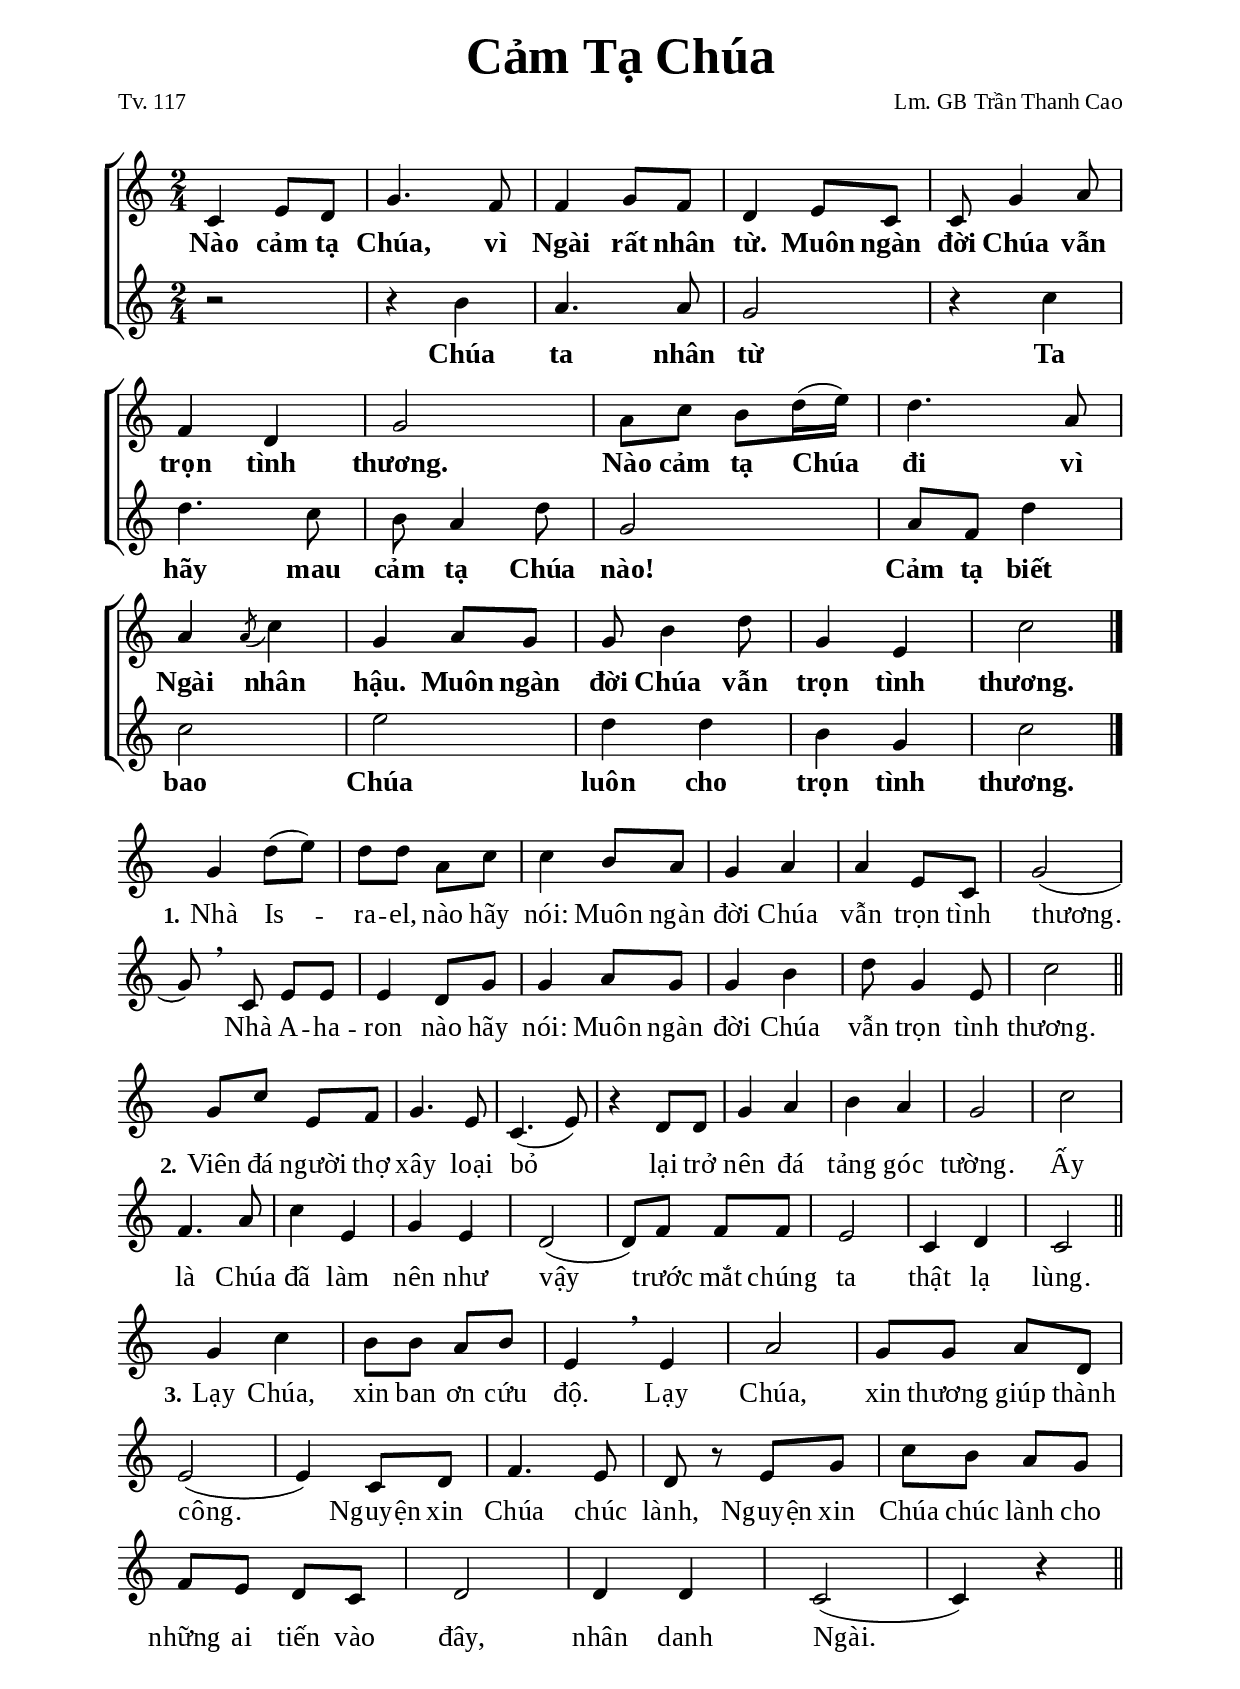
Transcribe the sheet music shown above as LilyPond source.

% Cài đặt chung
\version "2.22.1"
\include "english.ly"

\header {
  title = \markup { \fontsize #3 "Cảm Tạ Chúa" }
  poet = "Tv. 117"
  composer = "Lm. GB Trần Thanh Cao"
  arranger = " "
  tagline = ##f
}

global = {
  \key c \major
  \time 2/4
}

\paper {
  #(set-paper-size "a4")
  top-margin = 10\mm
  bottom-margin = 10\mm
  left-margin = 20\mm
  right-margin = 20\mm
  indent = #0
  #(define fonts
    (make-pango-font-tree
      "Liberation Serif"
      "Liberation Serif"
      "Liberation Serif"
      (/ 20 20)))
  page-count = #1
}

% Nhạc điệp khúc
nhacDiepKhucSop = \relative c' {
  c4 e8 d |
  g4. f8 |
  f4 g8 f |
  d4 e8 c |
  c g'4 a8 |
  f4 d |
  g2 |
  a8 c b d16 (e) |
  d4. a8 |
  a4 \acciaccatura a8 c4 |
  g a8 g |
  g b4 d8 |
  g,4 e |
  c'2 \bar "|."
}

nhacDiepKhucBas = \relative c'' {
  r2 |
  r4 b |
  a4. a8 |
  g2 |
  r4 c |
  d4. c8 |
  b a4 d8 |
  g,2 |
  a8 f d'4 |
  c2 |
  e |
  d4 d |
  b g |
  c2 \bar "|."
}

% Nhạc phiên khúc
nhacPhienKhucMot = \relative c'' {
  g4 d'8 (e) |
  d d a c |
  c4 b8 a |
  g4 a |
  a e8 c |
  g'2 ( |
  g8) \breathe c, e e |
  e4 d8 g |
  g4 a8 g |
  g4 b |
  d8 g,4 e8 |
  c'2 \bar "||"
}

nhacPhienKhucHai = \relative c'' {
  g8 c e, f |
  g4. e8 |
  c4. (e8) |
  r4 d8 d |
  g4 a |
  b a |
  g2 |
  c |
  f,4. a8 |
  c4 e, |
  g e |
  d2 ( |
  d8) f f f |
  e2 |
  c4 d |
  c2 \bar "||"
}

nhacPhienKhucBa = \relative c'' {
  g4 c |
  b8 b a b |
  e,4 \breathe e |
  a2 |
  g8 g a d, |
  e2 ( |
  e4) c8 d |
  f4. e8 |
  d r e g |
  c b a g |
  f e d c |
  d2 |
  d4 d |
  c2 ( |
  c4) r \bar "||"
}

nhacPhienKhucBon = \relative c' {
  d8 e c4 |
  a' g8 e |
  c'4 b8 a |
  g2 |
  f4 f |
  d8 d g4 ( |
  g) b,8 b |
  d4. c8 |
  c2 \bar "||"
}

% Lời điệp khúc
loiDiepKhucSop = \lyricmode {
  Nào cảm tạ Chúa, vì Ngài rất nhân từ.
  Muôn ngàn đời Chúa vẫn trọn tình thương.
  Nào cảm tạ Chúa đi vì Ngài nhân hậu.
  Muôn ngàn đời Chúa vẫn trọn tình thương.
}

loiDiepKhucBas = \lyricmode {
  Chúa ta nhân từ
  Ta hãy mau cảm tạ Chúa nào!
  Cảm tạ biết bao
  Chúa luôn cho trọn tình thương.
}

% Lời phiên khúc
loiPhienKhucMot = \lyricmode {
  \set stanza = #"1."
  Nhà Is -- ra -- el, nào hãy nói:
  Muôn ngàn đời Chúa vẫn trọn tình thương.
  Nhà A -- ha -- ron nào hãy nói:
  Muôn ngàn đời Chúa vẫn trọn tình thương.
}

loiPhienKhucHai = \lyricmode {
  \set stanza = #"2."
  Viên đá người thợ xây loại bỏ
  lại trở nên đá tảng góc tường.
  Ấy là Chúa đã làm nên như vậy
  trước mắt chúng ta thật lạ lùng.
}

loiPhienKhucBa = \lyricmode {
  \set stanza = #"3."
  Lạy Chúa, xin ban ơn cứu độ.
  Lạy Chúa, xin thương giúp thành công.
  Nguyện xin Chúa chúc lành,
  Nguyện xin Chúa chúc lành cho những ai tiến vào đây,
  nhân danh Ngài.
}

loiPhienKhucBon = \lyricmode {
  \set stanza = #"4."
  Từ thánh điện chúng tôi cầu phúc cho anh em.
  Đức Chúa là Thượng Đế,
  Ngài giải sáng trên ta.
}

% Dàn trang
\score {
  \new ChoirStaff <<
    \new Staff \with {
        \consists "Merge_rests_engraver"
        %\magnifyStaff #(magstep +1)
      }
      <<
      \new Voice = beSop {
        \key c \major \time 2/4 \nhacDiepKhucSop
      }
      \new Lyrics \lyricsto beSop \loiDiepKhucSop
    >>
    \new Staff \with {
        \consists "Merge_rests_engraver"
        %\magnifyStaff #(magstep +1)
      }
      <<
      \new Voice = beBas {
        \key c \major \time 2/4 \nhacDiepKhucBas
      }
      \new Lyrics \lyricsto beBas \loiDiepKhucBas
    >>
  >>
  \layout {
    \override Lyrics.LyricText.font-series = #'bold
    \override Lyrics.LyricText.font-size = #+2
    \override Lyrics.LyricSpace.minimum-distance = #0.5
    \override Score.BarNumber.break-visibility = ##(#f #f #f)
    \override Score.SpacingSpanner.uniform-stretching = ##t
  }
}

\score {
  \new ChoirStaff <<
    \new Staff = phienKhuc \with {
        %\magnifyStaff #(magstep +1)
      }
      <<
      \new Voice = beSop {
        \key c \major \time 2/4 \nhacPhienKhucMot
      }
    >>
    \new Lyrics \lyricsto beSop \loiPhienKhucMot
  >>
  \layout {
    \override Staff.TimeSignature.transparent = ##t
    \override Lyrics.LyricText.font-size = #+2
    \override Lyrics.LyricSpace.minimum-distance = #0.5
    \override Score.BarNumber.break-visibility = ##(#f #f #f)
    \override Score.SpacingSpanner.uniform-stretching = ##t
  } 
}

\score {
  \new ChoirStaff <<
    \new Staff = phienKhuc \with {
        %\magnifyStaff #(magstep +1)
      }
      <<
      \new Voice = beSop {
        \key c \major \time 2/4 \nhacPhienKhucHai
      }
    >>
    \new Lyrics \lyricsto beSop \loiPhienKhucHai
  >>
  \layout {
    \override Staff.TimeSignature.transparent = ##t
    \override Lyrics.LyricText.font-size = #+2
    \override Lyrics.LyricSpace.minimum-distance = #0.5
    \override Score.BarNumber.break-visibility = ##(#f #f #f)
    \override Score.SpacingSpanner.uniform-stretching = ##t
  } 
}

\score {
  \new ChoirStaff <<
    \new Staff = phienKhuc \with {
        %\magnifyStaff #(magstep +1)
      }
      <<
      \new Voice = beSop {
        \key c \major \time 2/4 \nhacPhienKhucBa
      }
    >>
    \new Lyrics \lyricsto beSop \loiPhienKhucBa
  >>
  \layout {
    \override Staff.TimeSignature.transparent = ##t
    \override Lyrics.LyricText.font-size = #+2
    \override Lyrics.LyricSpace.minimum-distance = #0.5
    \override Score.BarNumber.break-visibility = ##(#f #f #f)
    \override Score.SpacingSpanner.uniform-stretching = ##t
  } 
}
%{
\score {
  \new ChoirStaff <<
    \new Staff = phienKhuc \with {
        %\magnifyStaff #(magstep +1)
      }
      <<
      \new Voice = beSop {
        \key c \major \time 2/4 \nhacPhienKhucBon
      }
    >>
    \new Lyrics \lyricsto beSop \loiPhienKhucBon
  >>
  \layout {
    \override Staff.TimeSignature.transparent = ##t
    \override Lyrics.LyricText.font-size = #+2
    \override Lyrics.LyricSpace.minimum-distance = #0.5
    \override Score.BarNumber.break-visibility = ##(#f #f #f)
    \override Score.SpacingSpanner.uniform-stretching = ##t
  } 
}
%}